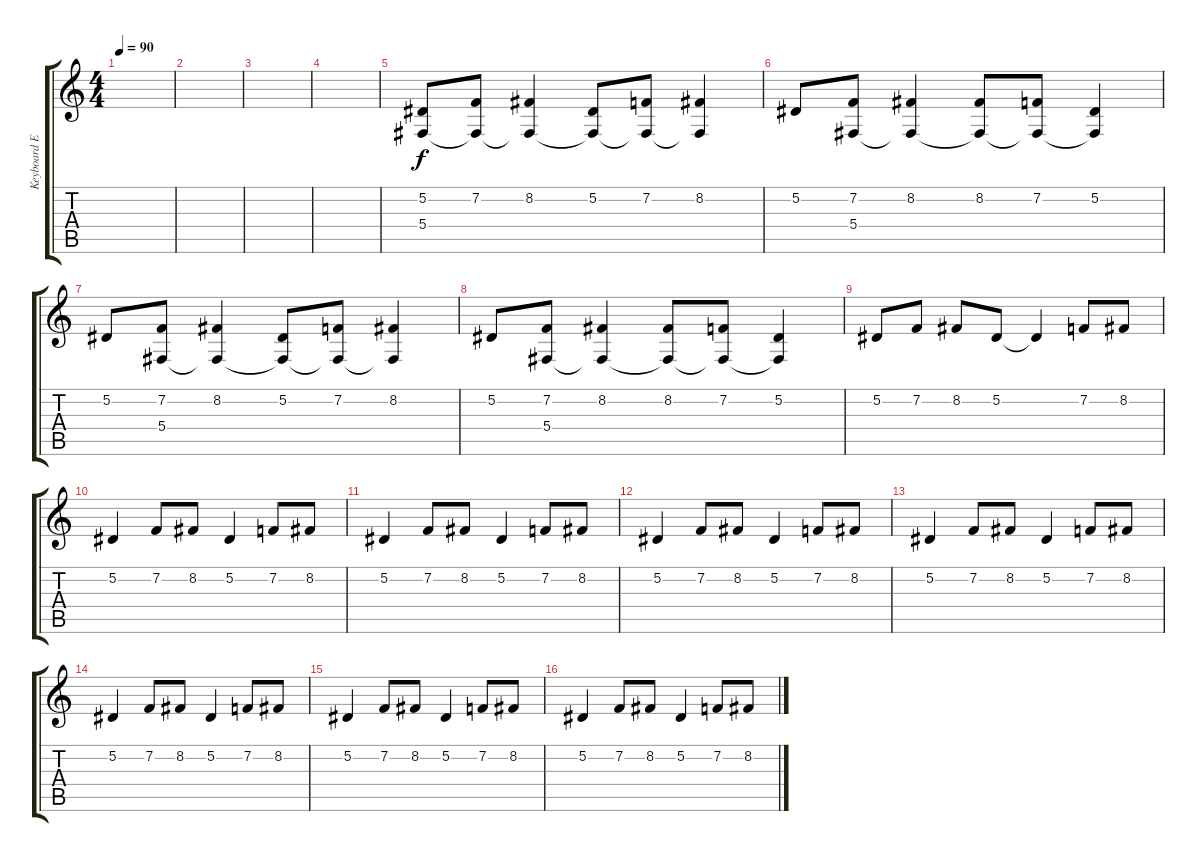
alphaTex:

\track ("Keyboard Effects" "Keyboard E") {instrument pad8sweep}
\staff {score tabs}
\tuning (Eb4 Bb3 Gb3 Db3 Ab2 Eb2) {hide}
\ts (4 4)
\tempo 90
\clef g2
\ks c
|
|
|
|
(5.2 5.4).8 (7.2 5.4{t}).8 (8.2 5.4{t}).4 (5.2 5.4{t}).8 (7.2 5.4{t}).8 (8.2 5.4{t}).4 |
5.2.8 (7.2 5.4).8 (8.2 5.4{t}).4 (8.2 5.4{t}).8 (7.2 5.4{t}).8 (5.2 5.4{t}).4 |
5.2.8 (7.2 5.4).8 (8.2 5.4{t}).4 (5.2 5.4{t}).8 (7.2 5.4{t}).8 (8.2 5.4{t}).4 |
5.2.8 (7.2 5.4).8 (8.2 5.4{t}).4 (8.2 5.4{t}).8 (7.2 5.4{t}).8 (5.2 5.4{t}).4 |
5.2.8 7.2.8 8.2.8 5.2.8 5.2{t}.4 7.2.8 8.2.8 |
5.2.4 7.2.8 8.2.8 5.2.4 7.2.8 8.2.8 |
5.2.4 7.2.8 8.2.8 5.2.4 7.2.8 8.2.8 |
5.2.4 7.2.8 8.2.8 5.2.4 7.2.8 8.2.8 |
5.2.4 7.2.8 8.2.8 5.2.4 7.2.8 8.2.8 |
5.2.4 7.2.8 8.2.8 5.2.4 7.2.8 8.2.8 |
5.2.4 7.2.8 8.2.8 5.2.4 7.2.8 8.2.8 |
5.2.4 7.2.8 8.2.8 5.2.4 7.2.8 8.2.8
